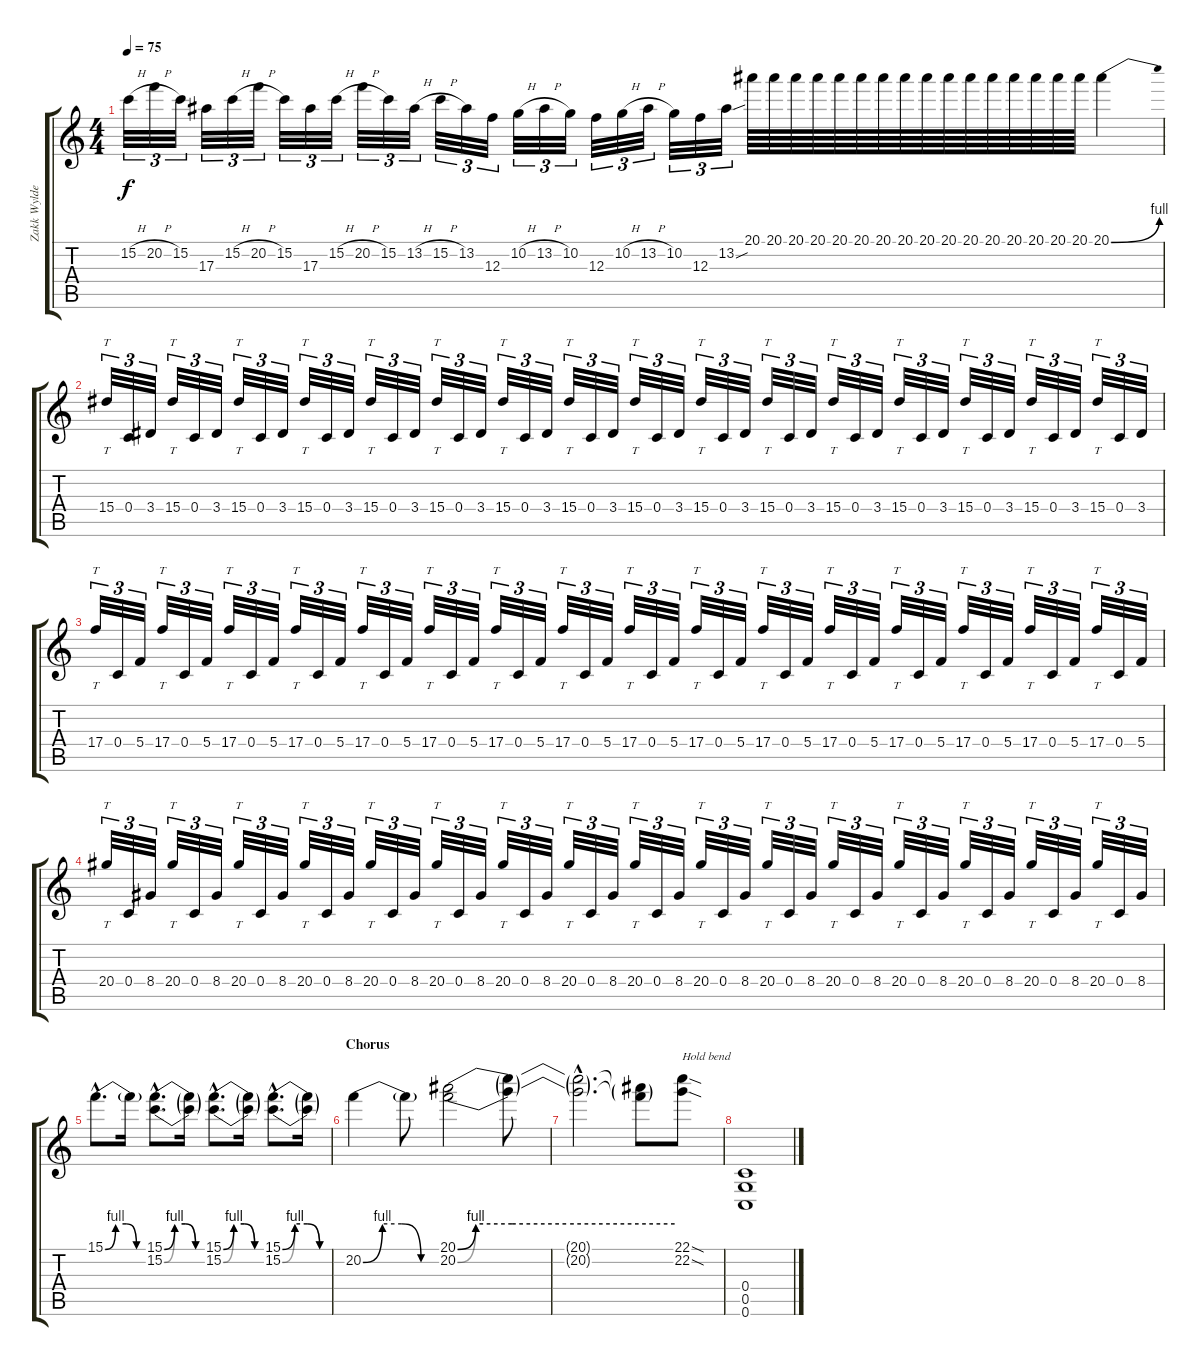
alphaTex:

\track ("Zakk Wylde (Lead Guitar)" "Zakk Wylde") {instrument distortionguitar}
\staff {score tabs}
\tuning (D4 A3 F3 C3 G2 C2) {hide}
\ts (4 4)
\tempo 75
\clef g2
\ks c
15.2{h}.32{tu (3 2) dy f} 20.2{h}.32{tu (3 2)} 15.2.32{tu (3 2)} 17.3.32{tu (3 2)} 15.2{h}.32{tu (3 2)} 20.2{h}.32{tu (3 2)} 15.2.32{tu (3 2)} 17.3.32{tu (3 2)} 15.2{h}.32{tu (3 2)} 20.2{h}.32{tu (3 2)} 15.2.32{tu (3 2)} 13.2{h}.32{tu (3 2)} 15.2{h}.32{tu (3 2)} 13.2.32{tu (3 2)} 12.3.32{tu (3 2)} 10.2{h}.32{tu (3 2)} 13.2{h}.32{tu (3 2)} 10.2.32{tu (3 2)} 12.3.32{tu (3 2)} 10.2{h}.32{tu (3 2)} 13.2{h}.32{tu (3 2)} 10.2.32{tu (3 2)} 12.3.32{tu (3 2)} 13.2{sou}.32{tu (3 2)} 20.1.64 20.1.64 20.1.64 20.1.64 20.1.64 20.1.64 20.1.64 20.1.64 20.1.64 20.1.64 20.1.64 20.1.64 20.1.64 20.1.64 20.1.64 20.1.64 20.1{be (bend 0 0 60 4)}.4 |
15.4.32{tt tu (3 2)} 0.4.32{tu (3 2)} 3.4.32{tu (3 2)} 15.4.32{tt tu (3 2)} 0.4.32{tu (3 2)} 3.4.32{tu (3 2)} 15.4.32{tt tu (3 2)} 0.4.32{tu (3 2)} 3.4.32{tu (3 2)} 15.4.32{tt tu (3 2)} 0.4.32{tu (3 2)} 3.4.32{tu (3 2)} 15.4.32{tt tu (3 2)} 0.4.32{tu (3 2)} 3.4.32{tu (3 2)} 15.4.32{tt tu (3 2)} 0.4.32{tu (3 2)} 3.4.32{tu (3 2)} 15.4.32{tt tu (3 2)} 0.4.32{tu (3 2)} 3.4.32{tu (3 2)} 15.4.32{tt tu (3 2)} 0.4.32{tu (3 2)} 3.4.32{tu (3 2)} 15.4.32{tt tu (3 2)} 0.4.32{tu (3 2)} 3.4.32{tu (3 2)} 15.4.32{tt tu (3 2)} 0.4.32{tu (3 2)} 3.4.32{tu (3 2)} 15.4.32{tt tu (3 2)} 0.4.32{tu (3 2)} 3.4.32{tu (3 2)} 15.4.32{tt tu (3 2)} 0.4.32{tu (3 2)} 3.4.32{tu (3 2)} 15.4.32{tt tu (3 2)} 0.4.32{tu (3 2)} 3.4.32{tu (3 2)} 15.4.32{tt tu (3 2)} 0.4.32{tu (3 2)} 3.4.32{tu (3 2)} 15.4.32{tt tu (3 2)} 0.4.32{tu (3 2)} 3.4.32{tu (3 2)} 15.4.32{tt tu (3 2)} 0.4.32{tu (3 2)} 3.4.32{tu (3 2)} |
17.4.32{tt tu (3 2)} 0.4.32{tu (3 2)} 5.4.32{tu (3 2)} 17.4.32{tt tu (3 2)} 0.4.32{tu (3 2)} 5.4.32{tu (3 2)} 17.4.32{tt tu (3 2)} 0.4.32{tu (3 2)} 5.4.32{tu (3 2)} 17.4.32{tt tu (3 2)} 0.4.32{tu (3 2)} 5.4.32{tu (3 2)} 17.4.32{tt tu (3 2)} 0.4.32{tu (3 2)} 5.4.32{tu (3 2)} 17.4.32{tt tu (3 2)} 0.4.32{tu (3 2)} 5.4.32{tu (3 2)} 17.4.32{tt tu (3 2)} 0.4.32{tu (3 2)} 5.4.32{tu (3 2)} 17.4.32{tt tu (3 2)} 0.4.32{tu (3 2)} 5.4.32{tu (3 2)} 17.4.32{tt tu (3 2)} 0.4.32{tu (3 2)} 5.4.32{tu (3 2)} 17.4.32{tt tu (3 2)} 0.4.32{tu (3 2)} 5.4.32{tu (3 2)} 17.4.32{tt tu (3 2)} 0.4.32{tu (3 2)} 5.4.32{tu (3 2)} 17.4.32{tt tu (3 2)} 0.4.32{tu (3 2)} 5.4.32{tu (3 2)} 17.4.32{tt tu (3 2)} 0.4.32{tu (3 2)} 5.4.32{tu (3 2)} 17.4.32{tt tu (3 2)} 0.4.32{tu (3 2)} 5.4.32{tu (3 2)} 17.4.32{tt tu (3 2)} 0.4.32{tu (3 2)} 5.4.32{tu (3 2)} 17.4.32{tt tu (3 2)} 0.4.32{tu (3 2)} 5.4.32{tu (3 2)} |
20.4.32{tt tu (3 2)} 0.4.32{tu (3 2)} 8.4.32{tu (3 2)} 20.4.32{tt tu (3 2)} 0.4.32{tu (3 2)} 8.4.32{tu (3 2)} 20.4.32{tt tu (3 2)} 0.4.32{tu (3 2)} 8.4.32{tu (3 2)} 20.4.32{tt tu (3 2)} 0.4.32{tu (3 2)} 8.4.32{tu (3 2)} 20.4.32{tt tu (3 2)} 0.4.32{tu (3 2)} 8.4.32{tu (3 2)} 20.4.32{tt tu (3 2)} 0.4.32{tu (3 2)} 8.4.32{tu (3 2)} 20.4.32{tt tu (3 2)} 0.4.32{tu (3 2)} 8.4.32{tu (3 2)} 20.4.32{tt tu (3 2)} 0.4.32{tu (3 2)} 8.4.32{tu (3 2)} 20.4.32{tt tu (3 2)} 0.4.32{tu (3 2)} 8.4.32{tu (3 2)} 20.4.32{tt tu (3 2)} 0.4.32{tu (3 2)} 8.4.32{tu (3 2)} 20.4.32{tt tu (3 2)} 0.4.32{tu (3 2)} 8.4.32{tu (3 2)} 20.4.32{tt tu (3 2)} 0.4.32{tu (3 2)} 8.4.32{tu (3 2)} 20.4.32{tt tu (3 2)} 0.4.32{tu (3 2)} 8.4.32{tu (3 2)} 20.4.32{tt tu (3 2)} 0.4.32{tu (3 2)} 8.4.32{tu (3 2)} 20.4.32{tt tu (3 2)} 0.4.32{tu (3 2)} 8.4.32{tu (3 2)} 20.4.32{tt tu (3 2)} 0.4.32{tu (3 2)} 8.4.32{tu (3 2)} |
15.1{be (custom 0 0 15 4 30 4 45 0 60 0) hac}.8{d} 15.1{t}.16 (15.1{be (custom 0 0 15 4 30 4 45 0 60 0) hac} 15.2{be (custom 0 0 15 4 30 4 45 0 60 0) hac}).8{d} (15.1{t} 15.2{t}).16 (15.1{be (custom 0 0 15 4 30 4 45 0 60 0) hac} 15.2{be (custom 0 0 15 4 30 4 45 0 60 0) hac}).8{d} (15.1{t} 15.2{t}).16 (15.1{be (custom 0 0 15 4 30 4 45 0 60 0) hac} 15.2{be (custom 0 0 15 4 30 4 45 0 60 0) hac}).8{d} (15.1{t} 15.2{t}).16 |
\section ("" "Chorus")
20.2{be (custom 0 0 15 4 30 4 45 0 60 0)}.4 20.2{t}.8 (20.1{be (custom 0 0 5 4 15 4 30 4 60 4)} 20.2{be (custom 0 0 5 4 15 4 30 4 60 4)}).2 (20.1{t} 20.2{t}).8 |
(20.1{hac t} 20.2{hac t}).2{d} (20.1{t} 20.2{t}).8 (22.1{sod} 22.2{sod}).8{txt "Hold bend"} |
(0.4 0.5 0.6).1
